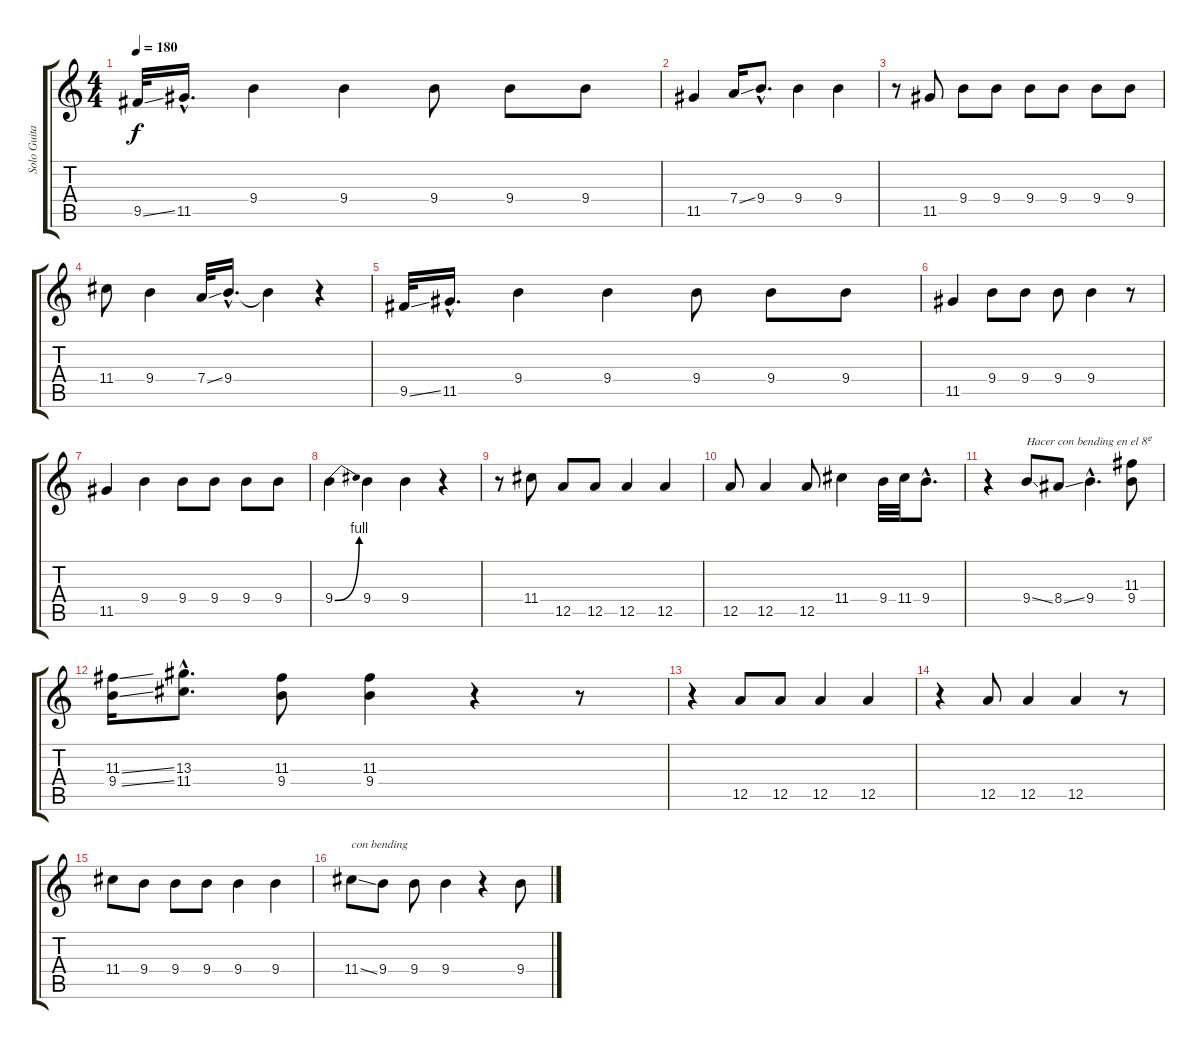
\track ("Solo Guitar" "Solo Guita") {instrument overdrivenguitar}
\staff {score tabs}
\tuning (E4 B3 G3 D3 A2 E2) {hide}
\ts (4 4)
\tempo 180
\clef g2
\ks c
9.5{ss}.32{dy f} 11.5{hac}.16{d} 9.4.4 9.4.4 9.4.8 9.4.8 9.4.8 |
11.5.4 7.4{ss}.16 9.4{hac}.8{d} 9.4.4 9.4.4 |
r.8 11.5.8 9.4.8 9.4.8 9.4.8 9.4.8 9.4.8 9.4.8 |
11.4.8 9.4.4 7.4{ss}.32 9.4{hac}.16{d} 9.4{t}.4 r.4 |
9.5{ss}.32 11.5{hac}.16{d} 9.4.4 9.4.4 9.4.8 9.4.8 9.4.8 |
11.5.4 9.4.8 9.4.8 9.4.8 9.4.4 r.8 |
11.5.4 9.4.4 9.4.8 9.4.8 9.4.8 9.4.8 |
9.4{be (bend 0 0 60 4)}.4 9.4.4 9.4.4 r.4 |
r.8 11.4.8 12.5.8 12.5.8 12.5.4 12.5.4 |
12.5.8 12.5.4 12.5.8 11.4.4 9.4.32 11.4.32 9.4{hac}.8{d} |
r.4 9.4{ss}.8{txt "Hacer con bending en el 8º"} 8.4{ss}.8 9.4{hac}.4{d} (11.3 9.4).8 |
(11.3{ss} 9.4{ss}).16 (13.3{hac} 11.4{hac}).8{d} (11.3 9.4).8 (11.3 9.4).4 r.4 r.8 |
r.4 12.5.8 12.5.8 12.5.4 12.5.4 |
r.4 12.5.8 12.5.4 12.5.4 r.8 |
11.4.8 9.4.8 9.4.8 9.4.8 9.4.4 9.4.4 |
11.4{ss}.8{txt "con bending"} 9.4.8 9.4.8 9.4.4 r.4 9.4.8
